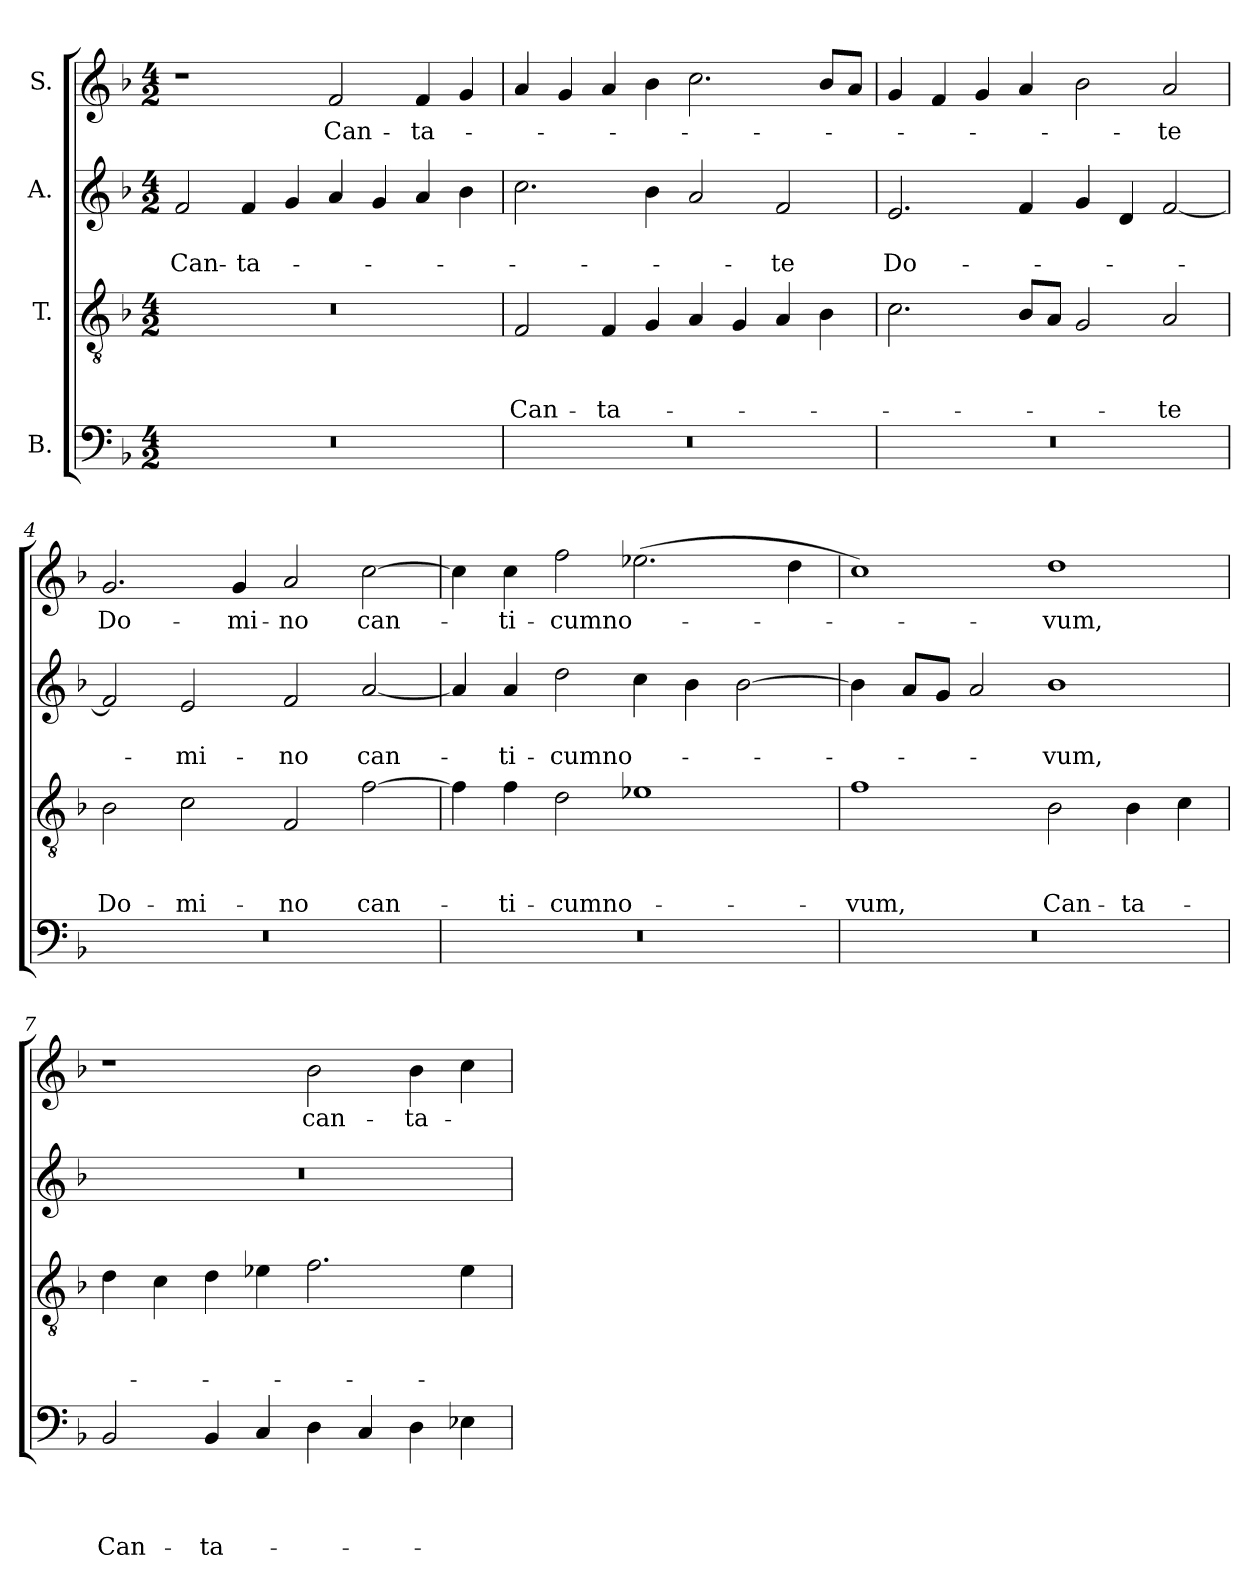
**kern	**text	**text	**text	**text	**kern	**text	**text	**text	**kern	**text	**text	**kern	**text
*part4	*part4	*part4	*part4	*part4	*part3	*part3	*part3	*part3	*part2	*part2	*part2	*part1	*part1
*staff4	*staff4	*staff4	*staff4	*staff4	*staff3	*staff3	*staff3	*staff3	*staff2	*staff2	*staff2	*staff1	*staff1
*I"B.	*	*	*	*	*I"T.	*	*	*	*I"A.	*	*	*I"S.	*
*clefF4	*	*	*	*	*clefGv2	*	*	*	*clefG2	*	*	*clefG2	*
*k[b-]	*	*	*	*	*k[b-]	*	*	*	*k[b-]	*	*	*k[b-]	*
*F:	*	*	*	*	*F:	*	*	*	*F:	*	*	*F:	*
*M4/2	*	*	*	*	*M4/2	*	*	*	*M4/2	*	*	*M4/2	*
=1	=1	=1	=1	=1	=1	=1	=1	=1	=1	=1	=1	=1	=1
!LO:N:vis=1	!	!	!	!	!LO:N:vis=1	!	!	!	!	!	!LO:LY:b	!	!
0r	.	.	.	.	0r	.	.	.	2f/	.	Can-	1r	.
!	!	!	!	!	!	!	!	!	!	!	!LO:LY:b	!	!
.	.	.	.	.	.	.	.	.	4f/	.	-ta-	.	.
.	.	.	.	.	.	.	.	.	4g/	.	.	.	.
!	!	!	!	!	!	!	!	!	!	!	!	!	!LO:LY:b
.	.	.	.	.	.	.	.	.	4a/	.	.	2f/	Can-
.	.	.	.	.	.	.	.	.	4g/	.	.	.	.
!	!	!	!	!	!	!	!	!	!	!	!	!	!LO:LY:b
.	.	.	.	.	.	.	.	.	4a/	.	.	4f/	-ta-
.	.	.	.	.	.	.	.	.	4b-\	.	.	4g/	.
=2	=2	=2	=2	=2	=2	=2	=2	=2	=2	=2	=2	=2	=2
!LO:N:vis=1	!	!	!	!	!	!	!	!LO:LY:b	!	!	!	!	!
0r	.	.	.	.	2F/	.	.	Can-	2.cc\	.	.	4a/	.
.	.	.	.	.	.	.	.	.	.	.	.	4g/	.
!	!	!	!	!	!	!	!	!LO:LY:b	!	!	!	!	!
.	.	.	.	.	4F/	.	.	-ta-	.	.	.	4a/	.
.	.	.	.	.	4G/	.	.	.	4b-\	.	.	4b-\	.
.	.	.	.	.	4A/	.	.	.	2a/	.	.	2.cc\	.
.	.	.	.	.	4G/	.	.	.	.	.	.	.	.
!	!	!	!	!	!	!	!	!	!	!	!LO:LY:b	!	!
.	.	.	.	.	4A/	.	.	.	2f/	.	-te	.	.
.	.	.	.	.	4B-\	.	.	.	.	.	.	8b-/L	.
.	.	.	.	.	.	.	.	.	.	.	.	8a/J	.
=3	=3	=3	=3	=3	=3	=3	=3	=3	=3	=3	=3	=3	=3
!LO:N:vis=1	!	!	!	!	!	!	!	!	!	!	!LO:LY:b	!	!
0r	.	.	.	.	2.c\	.	.	.	2.e/	.	Do-	4g/	.
.	.	.	.	.	.	.	.	.	.	.	.	4f/	.
.	.	.	.	.	.	.	.	.	.	.	.	4g/	.
.	.	.	.	.	8B-/L	.	.	.	4f/	.	.	4a/	.
.	.	.	.	.	8A/J	.	.	.	.	.	.	.	.
.	.	.	.	.	2G/	.	.	.	4g/	.	.	2b-\	.
.	.	.	.	.	.	.	.	.	4d/	.	.	.	.
!	!	!	!	!	!	!	!	!LO:LY:b	!	!	!	!	!LO:LY:b
.	.	.	.	.	2A/	.	.	-te	[<2f/	.	.	2a/	-te
=4	=4	=4	=4	=4	=4	=4	=4	=4	=4	=4	=4	=4	=4
!LO:N:vis=1	!	!	!	!	!	!	!	!LO:LY:b	!	!	!	!	!LO:LY:b
0r	.	.	.	.	2B-\	.	.	Do-	2f/]	.	.	2.g/	Do-
!	!	!	!	!	!	!	!	!LO:LY:b	!	!	!LO:LY:b	!	!
.	.	.	.	.	2c\	.	.	-mi-	2e/	.	-mi-	.	.
!	!	!	!	!	!	!	!	!	!	!	!	!	!LO:LY:b
.	.	.	.	.	.	.	.	.	.	.	.	4g/	-mi-
!	!	!	!	!	!	!	!	!LO:LY:b	!	!	!LO:LY:b	!	!LO:LY:b
.	.	.	.	.	2F/	.	.	-no	2f/	.	-no	2a/	-no
!	!	!	!	!	!	!	!	!LO:LY:b	!	!	!LO:LY:b	!	!LO:LY:b
.	.	.	.	.	[>2f\	.	.	can-	[<2a/	.	can-	[>2cc\	can-
=5	=5	=5	=5	=5	=5	=5	=5	=5	=5	=5	=5	=5	=5
!LO:N:vis=1	!	!	!	!	!	!	!	!	!	!	!	!	!
0r	.	.	.	.	4f\]	.	.	.	4a/]	.	.	4cc\]	.
!	!	!	!	!	!	!	!	!LO:LY:b	!	!	!LO:LY:b	!	!LO:LY:b
.	.	.	.	.	4f\	.	.	-ti-	4a/	.	-ti-	4cc\	-ti-
!	!	!	!	!	!	!	!	!LO:LY:b	!	!	!LO:LY:b	!	!LO:LY:b
.	.	.	.	.	2d\	.	.	-cumno-	2dd\	.	-cumno-	2ff\	-cumno-
.	.	.	.	.	1e-X	.	.	.	4cc\	.	.	(>2.ee-X\	.
.	.	.	.	.	.	.	.	.	4b-\	.	.	.	.
.	.	.	.	.	.	.	.	.	[>2b-\	.	.	.	.
.	.	.	.	.	.	.	.	.	.	.	.	4dd\	.
=6	=6	=6	=6	=6	=6	=6	=6	=6	=6	=6	=6	=6	=6
!LO:N:vis=1	!	!	!	!	!	!	!	!LO:LY:b	!	!	!	!	!
0r	.	.	.	.	1f	.	.	-vum,	4b-\]	.	.	1cc)	.
.	.	.	.	.	.	.	.	.	8a/L	.	.	.	.
.	.	.	.	.	.	.	.	.	8g/J	.	.	.	.
.	.	.	.	.	.	.	.	.	2a/	.	.	.	.
!	!	!	!	!	!	!	!	!LO:LY:b	!	!	!LO:LY:b	!	!LO:LY:b
.	.	.	.	.	2B-\	.	.	Can-	1b-	.	-vum,	1dd	-vum,
!	!	!	!	!	!	!	!	!LO:LY:b	!	!	!	!	!
.	.	.	.	.	4B-\	.	.	-ta-	.	.	.	.	.
.	.	.	.	.	4c\	.	.	.	.	.	.	.	.
!!LO:LB:g=z
=7	=7	=7	=7	=7	=7	=7	=7	=7	=7	=7	=7	=7	=7
!	!	!	!	!LO:LY:b	!	!	!	!	!LO:N:vis=1	!	!	!	!
2BB-/	.	.	.	Can-	4d\	.	.	.	0r	.	.	1r	.
.	.	.	.	.	4c\	.	.	.	.	.	.	.	.
!	!	!	!	!LO:LY:b	!	!	!	!	!	!	!	!	!
4BB-/	.	.	.	-ta-	4d\	.	.	.	.	.	.	.	.
4C/	.	.	.	.	4e-X\	.	.	.	.	.	.	.	.
!	!	!	!	!	!	!	!	!	!	!	!	!	!LO:LY:b
4D\	.	.	.	.	2.f\	.	.	.	.	.	.	2b-\	can-
4C/	.	.	.	.	.	.	.	.	.	.	.	.	.
!	!	!	!	!	!	!	!	!	!	!	!	!	!LO:LY:b
4D\	.	.	.	.	.	.	.	.	.	.	.	4b-\	-ta-
4E-X\	.	.	.	.	4e-\	.	.	.	.	.	.	4cc\	.
=	=	=	=	=	=	=	=	=	=	=	=	=	=
*-	*-	*-	*-	*-	*-	*-	*-	*-	*-	*-	*-	*-	*-
